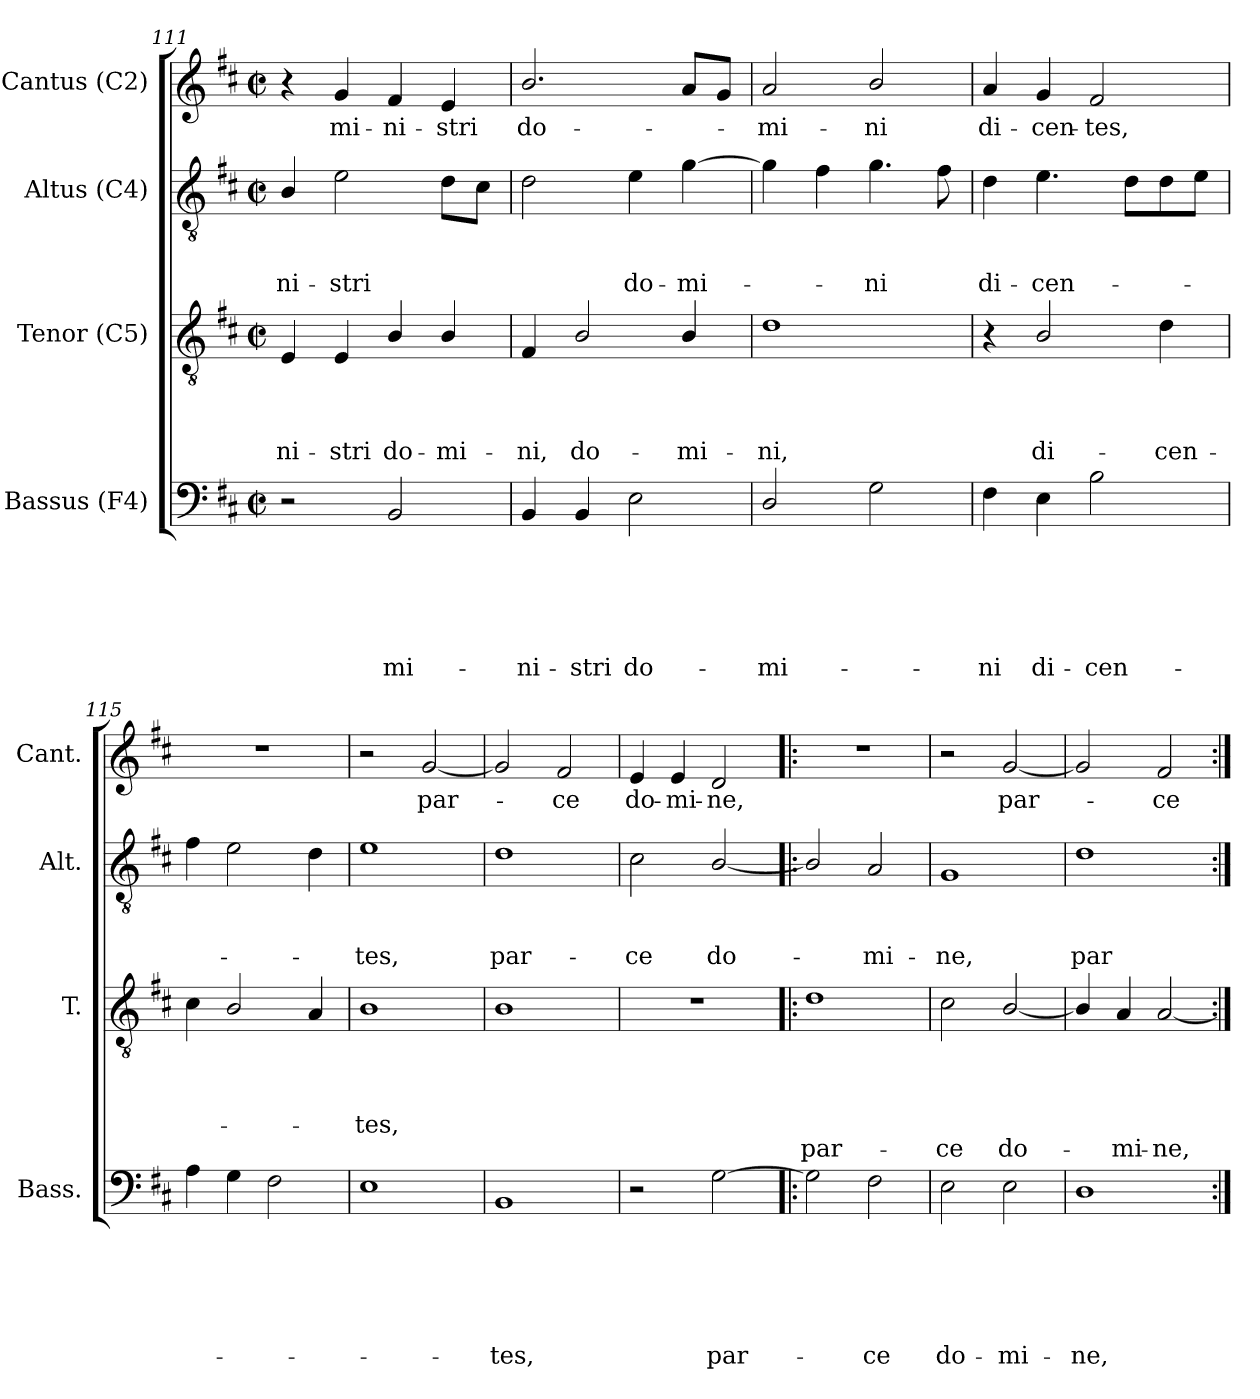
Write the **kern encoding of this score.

**kern	**text	**text	**text	**text	**text	**text	**kern	**text	**text	**text	**text	**text	**kern	**text	**text	**text	**kern	**text
*part4	*part4	*part4	*part4	*part4	*part4	*part4	*part3	*part3	*part3	*part3	*part3	*part3	*part2	*part2	*part2	*part2	*part1	*part1
*staff4	*staff4	*staff4	*staff4	*staff4	*staff4	*staff4	*staff3	*staff3	*staff3	*staff3	*staff3	*staff3	*staff2	*staff2	*staff2	*staff2	*staff1	*staff1
*I"Bassus (F4)	*	*	*	*	*	*	*I"Tenor (C5)	*	*	*	*	*	*I"Altus (C4)	*	*	*	*I"Cantus (C2)	*
*I'Bass.	*	*	*	*	*	*	*I'T.	*	*	*	*	*	*I'Alt.	*	*	*	*I'Cant.	*
*clefF4	*	*	*	*	*	*	*clefGv2	*	*	*	*	*	*clefGv2	*	*	*	*clefG2	*
*k[f#c#]	*	*	*	*	*	*	*k[f#c#]	*	*	*	*	*	*k[f#c#]	*	*	*	*k[f#c#]	*
*D:	*	*	*	*	*	*	*D:	*	*	*	*	*	*D:	*	*	*	*D:	*
*M2/2	*	*	*	*	*	*	*M2/2	*	*	*	*	*	*M2/2	*	*	*	*M2/2	*
*met(c|)	*	*	*	*	*	*	*met(c|)	*	*	*	*	*	*met(c|)	*	*	*	*met(c|)	*
=111	=111	=111	=111	=111	=111	=111	=111	=111	=111	=111	=111	=111	=111	=111	=111	=111	=111	=111
!	!	!	!	!	!	!	!	!	!	!	!LO:LY:b	!	!	!	!	!LO:LY:b	!	!
2r	.	.	.	.	.	.	4E/	.	.	.	-ni-	.	4B/	.	.	-ni-	4r	.
!	!	!	!	!	!	!	!	!	!	!	!LO:LY:b:rj	!	!	!	!	!LO:LY:b	!	!LO:LY:b
.	.	.	.	.	.	.	4E/	.	.	.	-stri	.	2e\	.	.	-stri	4g/	mi-
!	!	!	!	!	!	!LO:LY:b	!	!	!	!	!LO:LY:b	!	!	!	!	!	!	!LO:LY:b
2BB/	.	.	.	.	.	mi-	4B/	.	.	.	do-	.	.	.	.	.	4f#/	-ni-
!	!	!	!	!	!	!	!	!	!	!	!LO:LY:b:rj	!	!	!	!	!	!	!LO:LY:b:rj
.	.	.	.	.	.	.	4B/	.	.	.	-mi-	.	8d\L	.	.	.	4e/	-stri
.	.	.	.	.	.	.	.	.	.	.	.	.	8c#\J	.	.	.	.	.
=112	=112	=112	=112	=112	=112	=112	=112	=112	=112	=112	=112	=112	=112	=112	=112	=112	=112	=112
!	!	!	!	!	!	!LO:LY:b	!	!	!	!	!LO:LY:b	!	!	!	!	!	!	!LO:LY:b
4BB/	.	.	.	.	.	-ni-	4F#/	.	.	.	-ni,	.	2d\	.	.	.	2.b/	do-
!	!	!	!	!	!	!LO:LY:b:rj	!	!	!	!	!LO:LY:b	!	!	!	!	!	!	!
4BB/	.	.	.	.	.	-stri	2B/	.	.	.	do-	.	.	.	.	.	.	.
!	!	!	!	!	!	!LO:LY:b	!	!	!	!	!	!	!	!	!	!LO:LY:b	!	!
2E\	.	.	.	.	.	do-	.	.	.	.	.	.	4e\	.	.	do-	.	.
!	!	!	!	!	!	!	!	!	!	!	!LO:LY:b	!	!	!	!	!LO:LY:b	!	!
.	.	.	.	.	.	.	4B/	.	.	.	-mi-	.	[>4g\	.	.	-mi-	8a/L	.
.	.	.	.	.	.	.	.	.	.	.	.	.	.	.	.	.	8g/J	.
=113	=113	=113	=113	=113	=113	=113	=113	=113	=113	=113	=113	=113	=113	=113	=113	=113	=113	=113
!	!	!	!	!	!	!LO:LY:b	!	!	!	!	!LO:LY:b	!	!	!	!	!	!	!LO:LY:b
2D/	.	.	.	.	.	-mi-	1d	.	.	.	-ni,	.	4g\]	.	.	.	2a/	-mi-
.	.	.	.	.	.	.	.	.	.	.	.	.	4f#\	.	.	.	.	.
!	!	!	!	!	!	!	!	!	!	!	!	!	!	!	!	!LO:LY:b	!	!LO:LY:b
2G\	.	.	.	.	.	.	.	.	.	.	.	.	4.g\	.	.	-ni	2b/	-ni
.	.	.	.	.	.	.	.	.	.	.	.	.	8f#\	.	.	.	.	.
=114	=114	=114	=114	=114	=114	=114	=114	=114	=114	=114	=114	=114	=114	=114	=114	=114	=114	=114
!	!	!	!	!	!	!LO:LY:b	!	!	!	!	!	!	!	!	!	!LO:LY:b	!	!LO:LY:b
4F#\	.	.	.	.	.	-ni	4r	.	.	.	.	.	4d\	.	.	di-	4a/	di-
!	!	!	!	!	!	!LO:LY:b	!	!	!	!	!LO:LY:b	!	!	!	!	!LO:LY:b	!	!LO:LY:b
4E\	.	.	.	.	.	di-	2B/	.	.	.	di-	.	4.e\	.	.	-cen-	4g/	-cen-
!	!	!	!	!	!	!LO:LY:b	!	!	!	!	!	!	!	!	!	!	!	!LO:LY:b
2B\	.	.	.	.	.	-cen-	.	.	.	.	.	.	.	.	.	.	2f#/	-tes,
.	.	.	.	.	.	.	.	.	.	.	.	.	8d\L	.	.	.	.	.
!	!	!	!	!	!	!	!	!	!	!	!LO:LY:b	!	!	!	!	!	!	!
.	.	.	.	.	.	.	4d\	.	.	.	-cen-	.	8d\	.	.	.	.	.
.	.	.	.	.	.	.	.	.	.	.	.	.	8e\J	.	.	.	.	.
=115	=115	=115	=115	=115	=115	=115	=115	=115	=115	=115	=115	=115	=115	=115	=115	=115	=115	=115
4A\	.	.	.	.	.	.	4c#\	.	.	.	.	.	4f#\	.	.	.	1r	.
4G\	.	.	.	.	.	.	2B/	.	.	.	.	.	2e\	.	.	.	.	.
2F#\	.	.	.	.	.	.	.	.	.	.	.	.	.	.	.	.	.	.
.	.	.	.	.	.	.	4A/	.	.	.	.	.	4d\	.	.	.	.	.
=116	=116	=116	=116	=116	=116	=116	=116	=116	=116	=116	=116	=116	=116	=116	=116	=116	=116	=116
!	!	!	!	!	!	!	!	!	!	!	!LO:LY:b	!	!	!	!	!LO:LY:b	!	!
1E	.	.	.	.	.	.	1B	.	.	.	-tes,	.	1e	.	.	-tes,	2r	.
!	!	!	!	!	!	!	!	!	!	!	!	!	!	!	!	!	!	!LO:LY:b
.	.	.	.	.	.	.	.	.	.	.	.	.	.	.	.	.	[<2g/	par-
!!LO:LB:g=z
=117	=117	=117	=117	=117	=117	=117	=117	=117	=117	=117	=117	=117	=117	=117	=117	=117	=117	=117
!	!	!	!	!	!	!LO:LY:b	!	!	!	!	!	!	!	!	!	!LO:LY:b	!	!
1BB	.	.	.	.	.	-tes,	1B	.	.	.	.	.	1d	.	.	par-	2g/]	.
!	!	!	!	!	!	!	!	!	!	!	!	!	!	!	!	!	!	!LO:LY:b
.	.	.	.	.	.	.	.	.	.	.	.	.	.	.	.	.	2f#/	-ce
=118	=118	=118	=118	=118	=118	=118	=118	=118	=118	=118	=118	=118	=118	=118	=118	=118	=118	=118
!	!	!	!	!	!	!	!	!	!	!	!	!	!	!	!	!LO:LY:b	!	!LO:LY:b
2r	.	.	.	.	.	.	1r	.	.	.	.	.	2c#\	.	.	-ce	4e/	do-
!	!	!	!	!	!	!	!	!	!	!	!	!	!	!	!	!	!	!LO:LY:b
.	.	.	.	.	.	.	.	.	.	.	.	.	.	.	.	.	4e/	-mi-
!	!	!	!	!	!	!LO:LY:b	!	!	!	!	!	!	!	!	!	!LO:LY:b	!	!LO:LY:b
[>2G\	.	.	.	.	.	par-	.	.	.	.	.	.	[<2B/	.	.	do-	2d/	-ne,
=119!|:	=119!|:	=119!|:	=119!|:	=119!|:	=119!|:	=119!|:	=119!|:	=119!|:	=119!|:	=119!|:	=119!|:	=119!|:	=119!|:	=119!|:	=119!|:	=119!|:	=119!|:	=119!|:
!	!	!	!	!	!	!	!	!	!	!	!	!LO:LY:b	!	!	!	!	!	!
2G\]	.	.	.	.	.	.	1d	.	.	.	.	par-	2B/]	.	.	.	1r	.
!	!	!	!	!	!	!LO:LY:b	!	!	!	!	!	!	!	!	!	!LO:LY:b	!	!
2F#\	.	.	.	.	.	-ce	.	.	.	.	.	.	2A/	.	.	-mi-	.	.
=120	=120	=120	=120	=120	=120	=120	=120	=120	=120	=120	=120	=120	=120	=120	=120	=120	=120	=120
!	!	!	!	!	!	!LO:LY:b	!	!	!	!	!	!LO:LY:b	!	!	!	!LO:LY:b	!	!
2E\	.	.	.	.	.	do-	2c#\	.	.	.	.	-ce	1G	.	.	-ne,	2r	.
!	!	!	!	!	!	!LO:LY:b	!	!	!	!	!	!LO:LY:b	!	!	!	!	!	!LO:LY:b
2E\	.	.	.	.	.	-mi-	[<2B/	.	.	.	.	do-	.	.	.	.	[<2g/	par-
=121	=121	=121	=121	=121	=121	=121	=121	=121	=121	=121	=121	=121	=121	=121	=121	=121	=121	=121
!	!	!	!	!	!	!LO:LY:b	!	!	!	!	!	!	!	!	!	!LO:LY:b	!	!
1D	.	.	.	.	.	-ne,	4B/]	.	.	.	.	.	1d	.	.	par-	2g/]	.
!	!	!	!	!	!	!	!	!	!	!	!	!LO:LY:b	!	!	!	!	!	!
.	.	.	.	.	.	.	4A/	.	.	.	.	-mi-	.	.	.	.	.	.
!	!	!	!	!	!	!	!	!	!	!	!	!LO:LY:b	!	!	!	!	!	!LO:LY:b
.	.	.	.	.	.	.	[<2A/	.	.	.	.	-ne,	.	.	.	.	2f#/	-ce
=:|!	=:|!	=:|!	=:|!	=:|!	=:|!	=:|!	=:|!	=:|!	=:|!	=:|!	=:|!	=:|!	=:|!	=:|!	=:|!	=:|!	=:|!	=:|!
*-	*-	*-	*-	*-	*-	*-	*-	*-	*-	*-	*-	*-	*-	*-	*-	*-	*-	*-
